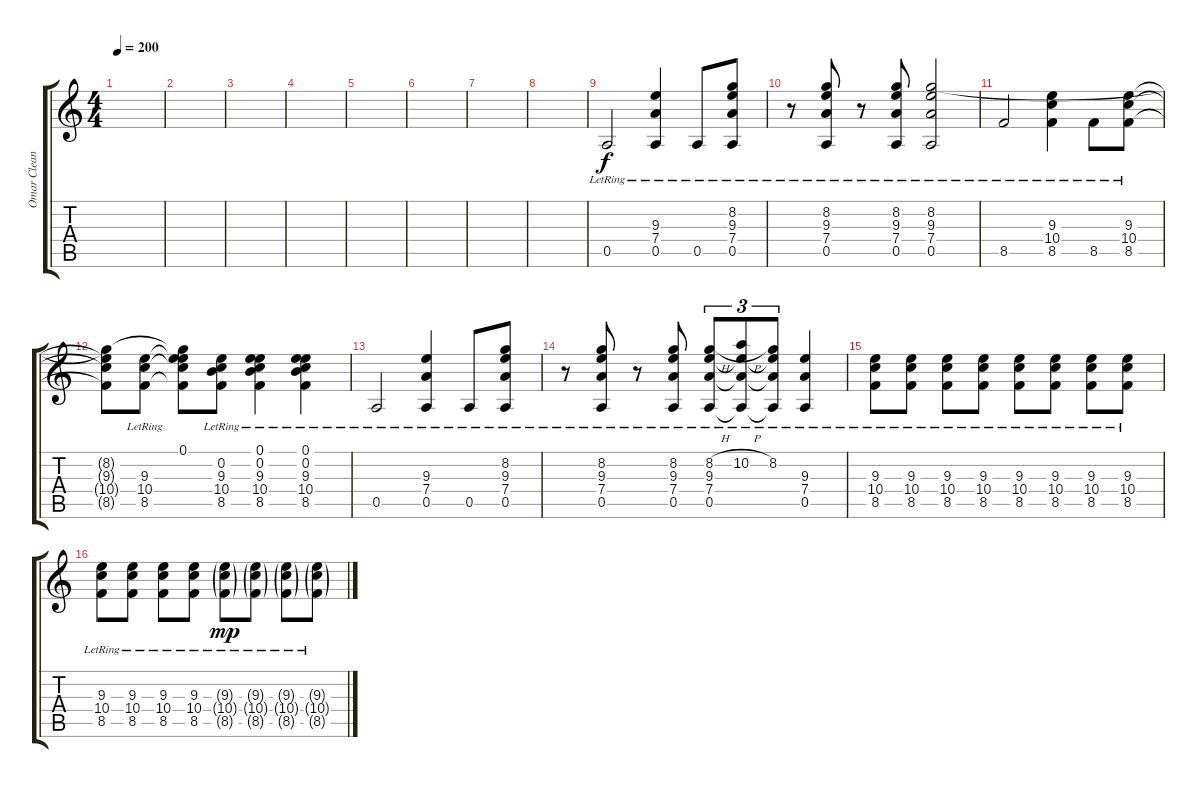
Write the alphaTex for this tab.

\track ("Omar Clean" "Omar Clean") {instrument electricguitarclean}
\staff {score tabs}
\tuning (E4 B3 G3 D3 A2 D2) {hide}
\ts (4 4)
\tempo 200
\clef g2
\ks c
|
|
|
|
|
|
|
|
0.5{lr}.2 (9.3{lr} 7.4{lr} 0.5{lr}).4 0.5{lr}.8 (8.2{lr} 9.3{lr} 7.4{lr} 0.5{lr}).8 |
r.8 (8.2{lr} 9.3{lr} 7.4{lr} 0.5{lr}).8 r.8 (8.2{lr} 9.3{lr} 7.4{lr} 0.5{lr}).8 (8.2{lr} 9.3{lr} 7.4{lr} 0.5{lr}).2 |
8.5{lr}.2 (9.3{lr} 10.4{lr} 8.5{lr}).4 8.5{lr}.8 (9.3{lr} 10.4{lr} 8.5{lr}).8 |
(8.2{t} 9.3{t} 10.4{t} 8.5{t}).8 (9.3{lr} 10.4{lr} 8.5{lr}).8 (0.1 8.2{t} 9.3{t} 10.4{t} 8.5{t}).8 (0.2{lr} 9.3{lr} 10.4{lr} 8.5{lr}).8 (0.1{lr} 0.2{lr} 9.3{lr} 10.4{lr} 8.5{lr}).4 (0.1{lr} 0.2{lr} 9.3{lr} 10.4{lr} 8.5{lr}).4 |
0.5{lr}.2 (9.3{lr} 7.4{lr} 0.5{lr}).4 0.5{lr}.8 (8.2{lr} 9.3{lr} 7.4{lr} 0.5{lr}).8 |
r.8 (8.2{lr} 9.3{lr} 7.4{lr} 0.5{lr}).8 r.8 (8.2{lr} 9.3{lr} 7.4{lr} 0.5{lr}).8 (8.2{h lr} 9.3{lr} 7.4{lr} 0.5{lr}).8{tu (3 2)} (10.2{h lr} 9.3{t} 7.4{t} 0.5{t}).8{tu (3 2)} (8.2{lr} 9.3{t} 7.4{t} 0.5{t}).8{tu (3 2)} (9.3{lr} 7.4{lr} 0.5{lr}).4 |
(9.3{lr} 10.4{lr} 8.5{lr}).8 (9.3{lr} 10.4{lr} 8.5{lr}).8 (9.3{lr} 10.4{lr} 8.5{lr}).8 (9.3{lr} 10.4{lr} 8.5{lr}).8 (9.3{lr} 10.4{lr} 8.5{lr}).8 (9.3{lr} 10.4{lr} 8.5{lr}).8 (9.3{lr} 10.4{lr} 8.5{lr}).8 (9.3{lr} 10.4{lr} 8.5{lr}).8 |
(9.3{lr} 10.4{lr} 8.5{lr}).8 (9.3{lr} 10.4{lr} 8.5{lr}).8 (9.3{lr} 10.4{lr} 8.5{lr}).8 (9.3{lr} 10.4{lr} 8.5{lr}).8 (9.3{g lr} 10.4{g lr} 8.5{g lr}).8{dy mp} (9.3{g lr} 10.4{g lr} 8.5{g lr}).8 (9.3{g lr} 10.4{g lr} 8.5{g lr}).8 (9.3{g lr} 10.4{g lr} 8.5{g lr}).8
